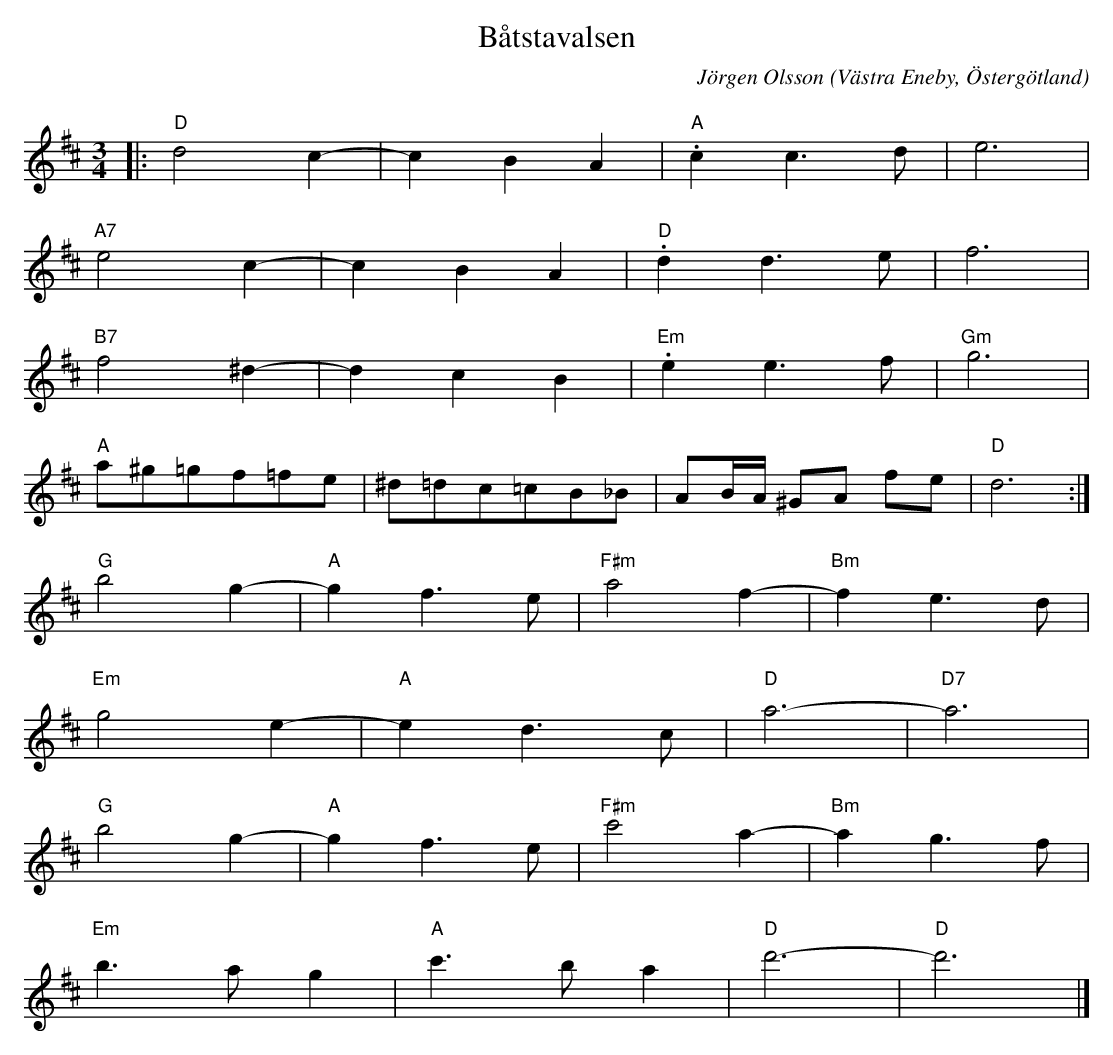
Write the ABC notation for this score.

X:1
T:Båtstavalsen
C:Jörgen Olsson
O:Västra Eneby, Östergötland
Q:160
M:3/4
L:1/8
K:D
|:"D" d4 c2-|c2B2A2 |"A" .c2 c3 d|e6 |
"A7" e4 c2-|c2B2A2 |"D" .d2 d3 e|f6 |
"B7" f4 ^d2-|d2c2B2 |"Em" .e2 e3 f|"Gm" g6 |
"A" a^g=gf=fe| ^d=dc=cB_B| AB/2A/2 ^GA fe|"D" d6 :|]
"G"b4 g2-|"A"g2f3e |"F#m"a4 f2-|"Bm"f2e3d |
 "Em"g4 e2-|"A"e2d3c |"D"a6-|"D7"a6 |
"G"b4 g2-|"A"g2f3e |"F#m"c'4 a2-|"Bm"a2g3f |
 "Em"b3 a g2|"A"c'3 b a2 |"D"d'6-|"D"d'6 |]
